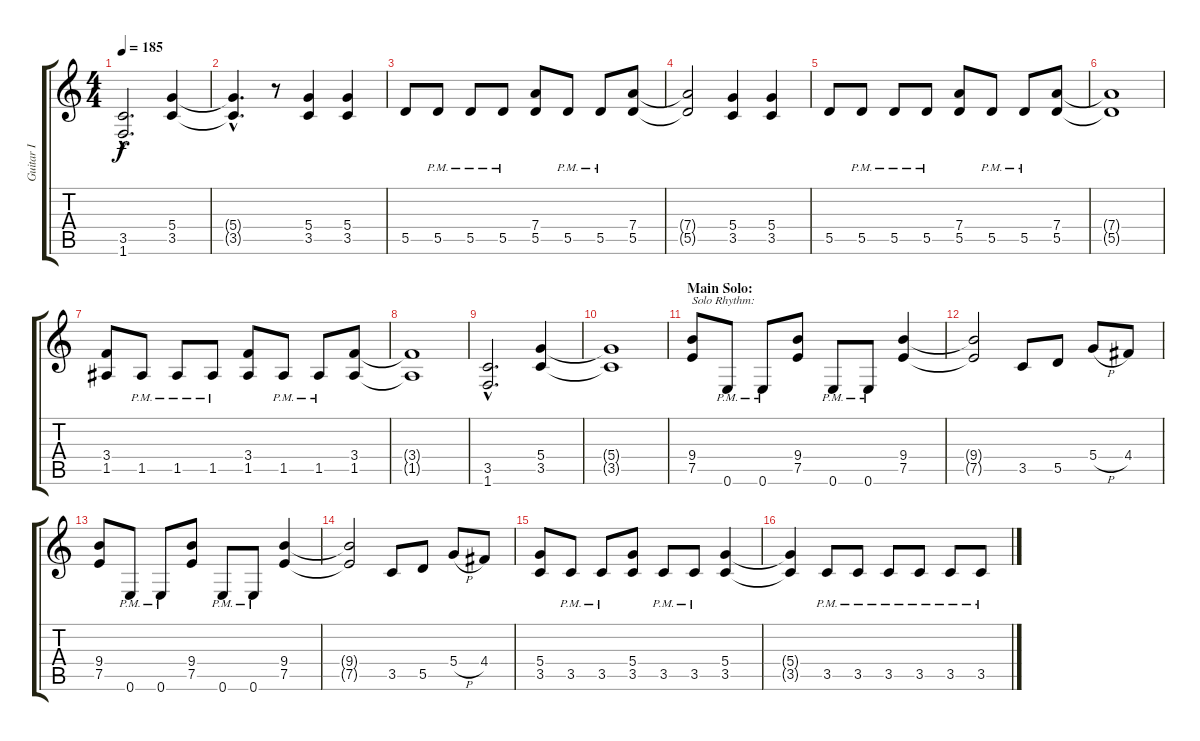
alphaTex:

\track ("Guitar I" "Guitar I") {instrument distortionguitar}
\staff {score tabs}
\tuning (E4 B3 G3 D3 A2 E2) {hide}
\ts (4 4)
\tempo 185
\clef g2
\ks c
(3.5{hac} 1.6{hac}).2{d dy f} (5.4 3.5).4 |
(5.4{hac t} 3.5{hac t}).4{d} r.8 (5.4 3.5).4 (5.4 3.5).4 |
5.5.8 5.5{pm}.8 5.5{pm}.8 5.5{pm}.8 (7.4 5.5).8 5.5{pm}.8 5.5{pm}.8 (7.4 5.5).8 |
(7.4{t} 5.5{t}).2 (5.4 3.5).4 (5.4 3.5).4 |
5.5.8 5.5{pm}.8 5.5{pm}.8 5.5{pm}.8 (7.4 5.5).8 5.5{pm}.8 5.5{pm}.8 (7.4 5.5).8 |
(7.4{t} 5.5{t}).1 |
(3.4 1.5).8 1.5{pm}.8 1.5{pm}.8 1.5{pm}.8 (3.4 1.5).8 1.5{pm}.8 1.5{pm}.8 (3.4 1.5).8 |
(3.4{t} 1.5{t}).1 |
(3.5{hac} 1.6{hac}).2{d} (5.4 3.5).4 |
(5.4{t} 3.5{t}).1 |
\section ("" "Main Solo:")
(9.4 7.5).8{txt "Solo Rhythm:"} 0.6{pm}.8 0.6{pm}.8 (9.4 7.5).8 0.6{pm}.8 0.6{pm}.8 (9.4 7.5).4 |
(9.4{t} 7.5{t}).2 3.5.8 5.5.8 5.4{h}.8 4.4.8 |
(9.4 7.5).8 0.6{pm}.8 0.6{pm}.8 (9.4 7.5).8 0.6{pm}.8 0.6{pm}.8 (9.4 7.5).4 |
(9.4{t} 7.5{t}).2 3.5.8 5.5.8 5.4{h}.8 4.4.8 |
(5.4 3.5).8 3.5{pm}.8 3.5{pm}.8 (5.4 3.5).8 3.5{pm}.8 3.5{pm}.8 (5.4 3.5).4 |
(5.4{t} 3.5{t}).4 3.5{pm}.8 3.5{pm}.8 3.5{pm}.8 3.5{pm}.8 3.5{pm}.8 3.5{pm}.8
